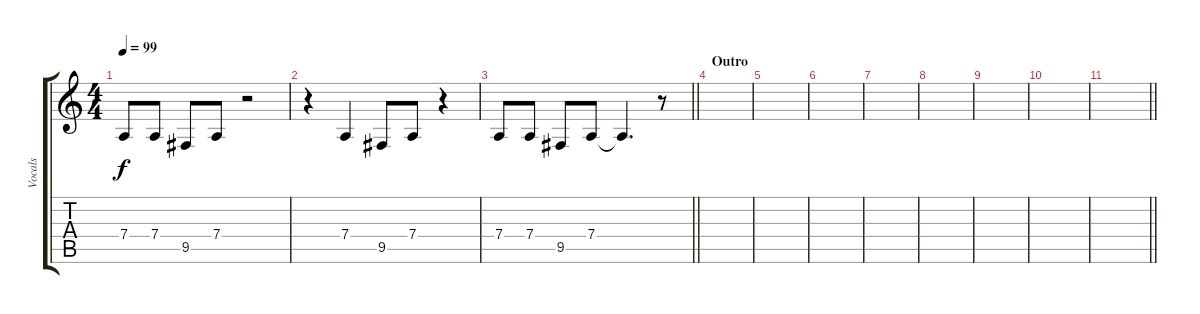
\track ("Vocals" "Vocals") {instrument trombone}
\staff {score tabs}
\tuning (E4 B3 G3 D3 A2 E2) {hide}
\ts (4 4)
\tempo 99
\clef g2
\ks c
7.4.8{dy f} 7.4.8 9.5.8 7.4.8 r.2 |
r.4 7.4.4 9.5.8 7.4.8 r.4 |
\barLineRight lightlight
7.4.8 7.4.8 9.5.8 7.4.8 7.4{t}.4{d} r.8 |
\section ("" "Outro")
|
|
|
|
|
|
|
\barLineRight lightlight
